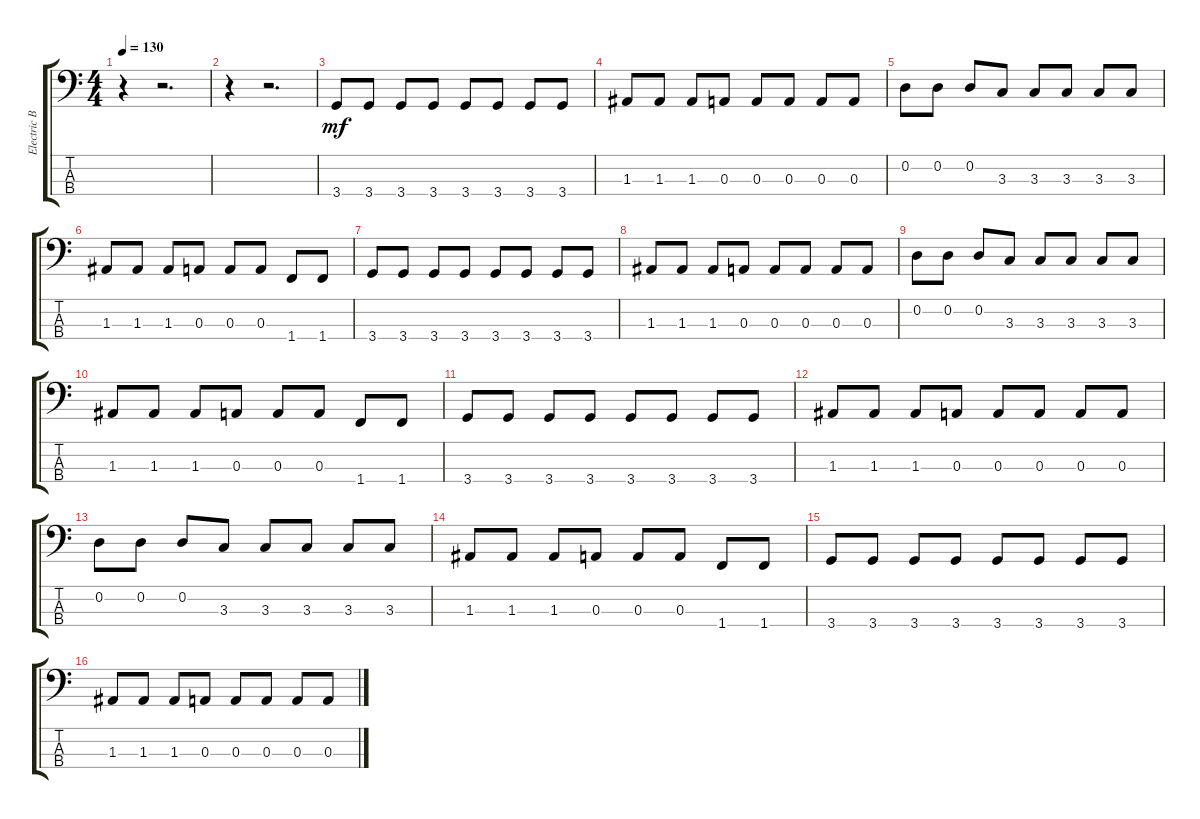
\track ("Electric Bass" "Electric B") {instrument electricbassfinger}
\staff {score tabs}
\tuning (G2 D2 A1 E1) {hide}
\ts (4 4)
\tempo 130
\clef f4
\ks c
r.4{dy mf instrument electricbassfinger} r.2{d} |
r.4 r.2{d} |
3.4.8 3.4.8 3.4.8 3.4.8 3.4.8 3.4.8 3.4.8 3.4.8 |
1.3.8 1.3.8 1.3.8 0.3.8 0.3.8 0.3.8 0.3.8 0.3.8 |
0.2.8 0.2.8 0.2.8 3.3.8 3.3.8 3.3.8 3.3.8 3.3.8 |
1.3.8 1.3.8 1.3.8 0.3.8 0.3.8 0.3.8 1.4.8 1.4.8 |
3.4.8 3.4.8 3.4.8 3.4.8 3.4.8 3.4.8 3.4.8 3.4.8 |
1.3.8 1.3.8 1.3.8 0.3.8 0.3.8 0.3.8 0.3.8 0.3.8 |
0.2.8 0.2.8 0.2.8 3.3.8 3.3.8 3.3.8 3.3.8 3.3.8 |
1.3.8 1.3.8 1.3.8 0.3.8 0.3.8 0.3.8 1.4.8 1.4.8 |
3.4.8 3.4.8 3.4.8 3.4.8 3.4.8 3.4.8 3.4.8 3.4.8 |
1.3.8 1.3.8 1.3.8 0.3.8 0.3.8 0.3.8 0.3.8 0.3.8 |
0.2.8 0.2.8 0.2.8 3.3.8 3.3.8 3.3.8 3.3.8 3.3.8 |
1.3.8 1.3.8 1.3.8 0.3.8 0.3.8 0.3.8 1.4.8 1.4.8 |
3.4.8 3.4.8 3.4.8 3.4.8 3.4.8 3.4.8 3.4.8 3.4.8 |
1.3.8 1.3.8 1.3.8 0.3.8 0.3.8 0.3.8 0.3.8 0.3.8
